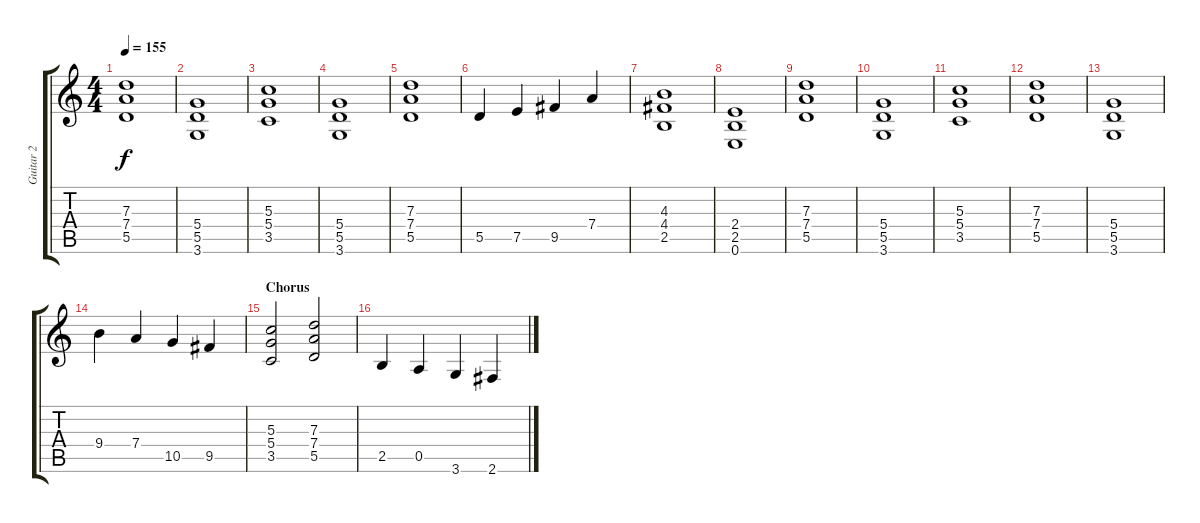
\track ("Guitar 2" "Guitar 2") {instrument overdrivenguitar}
\staff {score tabs}
\tuning (E4 B3 G3 D3 A2 E2) {hide}
\ts (4 4)
\tempo 155
\clef g2
\ks c
(7.3 7.4 5.5).1{dy f} |
(5.4 5.5 3.6).1 |
(5.3 5.4 3.5).1 |
(5.4 5.5 3.6).1 |
(7.3 7.4 5.5).1 |
5.5.4 7.5.4 9.5.4 7.4.4 |
(4.3 4.4 2.5).1 |
(2.4 2.5 0.6).1 |
(7.3 7.4 5.5).1 |
(5.4 5.5 3.6).1 |
(5.3 5.4 3.5).1 |
(7.3 7.4 5.5).1 |
(5.4 5.5 3.6).1 |
9.4.4 7.4.4 10.5.4 9.5.4 |
\section ("" "Chorus")
(5.3 5.4 3.5).2 (7.3 7.4 5.5).2 |
2.5.4 0.5.4 3.6.4 2.6.4
